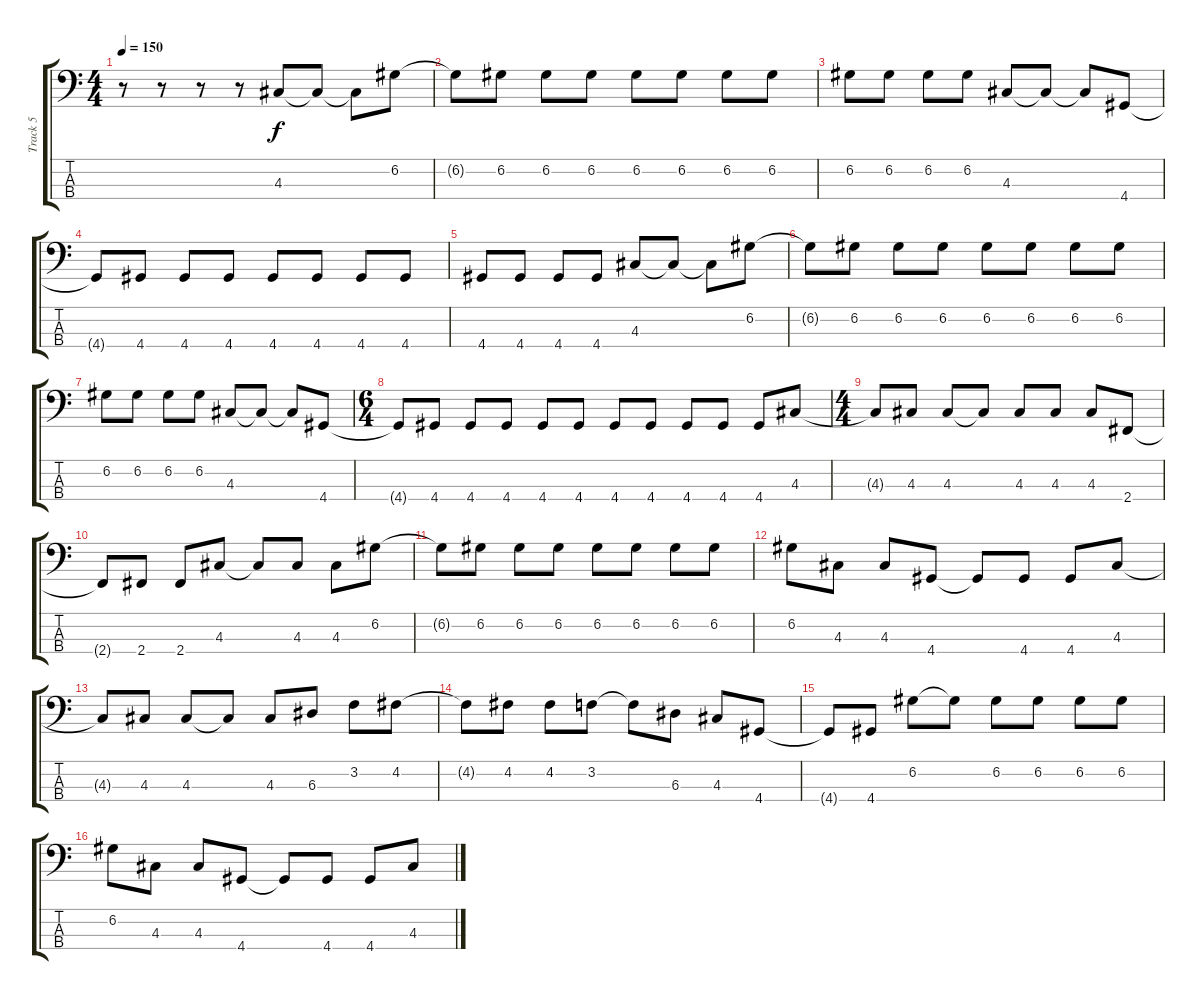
\track ("Track 5" "Track 5") {instrument electricbasspick}
\staff {score tabs}
\tuning (G2 D2 A1 E1) {hide}
\ts (4 4)
\tempo 150
\clef f4
\ks c
r.8{dy f} r.8 r.8 r.8 4.3.8 4.3{t}.8 4.3{t}.8 6.2.8 |
6.2{t}.8 6.2.8 6.2.8 6.2.8 6.2.8 6.2.8 6.2.8 6.2.8 |
6.2.8 6.2.8 6.2.8 6.2.8 4.3.8 4.3{t}.8 4.3{t}.8 4.4.8 |
4.4{t}.8 4.4.8 4.4.8 4.4.8 4.4.8 4.4.8 4.4.8 4.4.8 |
4.4.8 4.4.8 4.4.8 4.4.8 4.3.8 4.3{t}.8 4.3{t}.8 6.2.8 |
6.2{t}.8 6.2.8 6.2.8 6.2.8 6.2.8 6.2.8 6.2.8 6.2.8 |
6.2.8 6.2.8 6.2.8 6.2.8 4.3.8 4.3{t}.8 4.3{t}.8 4.4.8 |
\ts (6 4)
4.4{t}.8 4.4.8 4.4.8 4.4.8 4.4.8 4.4.8 4.4.8 4.4.8 4.4.8 4.4.8 4.4.8 4.3.8 |
\ts (4 4)
4.3{t}.8 4.3.8 4.3.8 4.3{t}.8 4.3.8 4.3.8 4.3.8 2.4.8 |
2.4{t}.8 2.4.8 2.4.8 4.3.8 4.3{t}.8 4.3.8 4.3.8 6.2.8 |
6.2{t}.8 6.2.8 6.2.8 6.2.8 6.2.8 6.2.8 6.2.8 6.2.8 |
6.2.8 4.3.8 4.3.8 4.4.8 4.4{t}.8 4.4.8 4.4.8 4.3.8 |
4.3{t}.8 4.3.8 4.3.8 4.3{t}.8 4.3.8 6.3.8 3.2.8 4.2.8 |
4.2{t}.8 4.2.8 4.2.8 3.2.8 3.2{t}.8 6.3.8 4.3.8 4.4.8 |
4.4{t}.8 4.4.8 6.2.8 6.2{t}.8 6.2.8 6.2.8 6.2.8 6.2.8 |
6.2.8 4.3.8 4.3.8 4.4.8 4.4{t}.8 4.4.8 4.4.8 4.3.8
